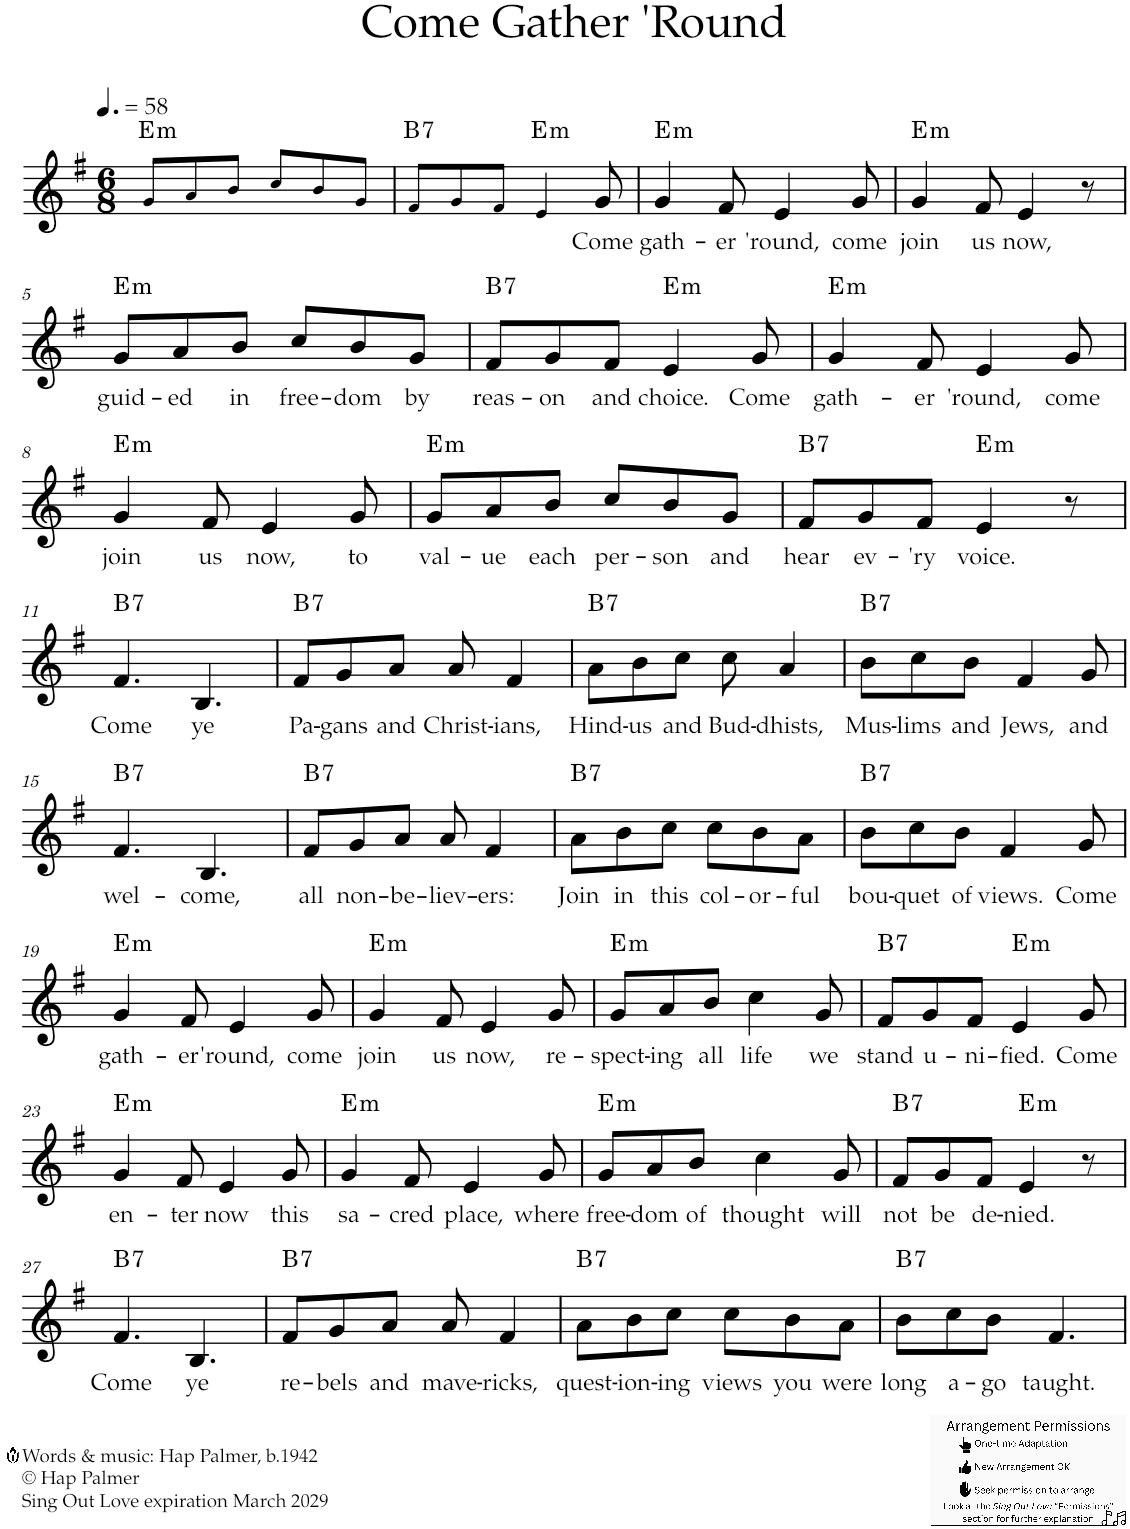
**kern	**text	**harte
*part1	*part1	*part1
*staff1	*staff1	*
*I"Voice	*	*
*I'Voice	*	*
*clefG2	*	*
*k[f#]	*	*
*M6/8	*	*
*MM87	*	*
=1	=1	=1
!	!	!LO:H:kt=m
8g!/L	.	E:min
8a!/	.	.
8b!/J	.	.
8cc!/L	.	.
8b!/	.	.
8g!/J	.	.
=2	=2	=2
!	!	!LO:H:kt=7
8f#!/L	.	B:7
8g!/	.	.
8f#!/J	.	.
!	!	!LO:H:kt=m
4e!/	.	E:min
!	!LO:LY:b	!
8g/	Come	.
=3	=3	=3
!	!LO:LY:b	!LO:H:kt=m
4g/	gath-	E:min
!	!LO:LY:b	!
8f#/	-er	.
!	!LO:LY:b	!
4e/	'round,	.
!	!LO:LY:b	!
8g/	come	.
=4	=4	=4
!	!LO:LY:b	!LO:H:kt=m
4g/	join	E:min
!	!LO:LY:b	!
8f#/	us	.
!	!LO:LY:b	!
4e/	now,	.
8r	.	.
!!LO:LB:g=z
=5	=5	=5
!	!LO:LY:b	!LO:H:kt=m
8g/L	guid-	E:min
!	!LO:LY:b	!
8a/	-ed	.
!	!LO:LY:b	!
8b/J	in	.
!	!LO:LY:b	!
8cc/L	free-	.
!	!LO:LY:b	!
8b/	-dom	.
!	!LO:LY:b	!
8g/J	by	.
=6	=6	=6
!	!LO:LY:b	!LO:H:kt=7
8f#/L	reas-	B:7
!	!LO:LY:b	!
8g/	-on	.
!	!LO:LY:b	!
8f#/J	and	.
!	!LO:LY:b	!LO:H:kt=m
4e/	choice.	E:min
!	!LO:LY:b	!
8g/	Come	.
=7	=7	=7
!	!LO:LY:b	!LO:H:kt=m
4g/	gath-	E:min
!	!LO:LY:b	!
8f#/	-er	.
!	!LO:LY:b	!
4e/	'round,	.
!	!LO:LY:b	!
8g/	come	.
!!LO:LB:g=z
=8	=8	=8
!	!LO:LY:b	!LO:H:kt=m
4g/	join	E:min
!	!LO:LY:b	!
8f#/	us	.
!	!LO:LY:b	!
4e/	now,	.
!	!LO:LY:b	!
8g/	to	.
=9	=9	=9
!	!LO:LY:b	!LO:H:kt=m
8g/L	val-	E:min
!	!LO:LY:b	!
8a/	-ue	.
!	!LO:LY:b	!
8b/J	each	.
!	!LO:LY:b	!
8cc/L	per-	.
!	!LO:LY:b	!
8b/	-son	.
!	!LO:LY:b	!
8g/J	and	.
=10	=10	=10
!	!LO:LY:b	!LO:H:kt=7
8f#/L	hear	B:7
!	!LO:LY:b	!
8g/	ev-	.
!	!LO:LY:b	!
8f#/J	-'ry	.
!	!LO:LY:b	!LO:H:kt=m
4e/	voice.	E:min
8r	.	.
!!LO:LB:g=z
=11	=11	=11
!	!LO:LY:b	!LO:H:kt=7
4.f#/	Come	B:7
!	!LO:LY:b	!
4.B/	ye	.
=12	=12	=12
!	!LO:LY:b	!LO:H:kt=7
8f#/L	Pa-	B:7
!	!LO:LY:b	!
8g/	-gans	.
!	!LO:LY:b	!
8a/J	and	.
!	!LO:LY:b	!
8a/	Christ-	.
!	!LO:LY:b	!
4f#/	-ians,	.
=13	=13	=13
!	!LO:LY:b	!LO:H:kt=7
8a\L	Hind-	B:7
!	!LO:LY:b	!
8b\	-us	.
!	!LO:LY:b	!
8cc\J	and	.
!	!LO:LY:b	!
8cc\	Bud-	.
!	!LO:LY:b	!
4a/	-dhists,	.
=14	=14	=14
!	!LO:LY:b	!LO:H:kt=7
8b\L	Mus-	B:7
!	!LO:LY:b	!
8cc\	-lims	.
!	!LO:LY:b	!
8b\J	and	.
!	!LO:LY:b	!
4f#/	Jews,	.
!	!LO:LY:b	!
8g/	and	.
!!LO:LB:g=z
=15	=15	=15
!	!LO:LY:b	!LO:H:kt=7
4.f#/	wel-	B:7
!	!LO:LY:b	!
4.B/	-come,	.
=16	=16	=16
!	!LO:LY:b	!LO:H:kt=7
8f#/L	all	B:7
!	!LO:LY:b	!
8g/	non-	.
!	!LO:LY:b	!
8a/J	-be-	.
!	!LO:LY:b	!
8a/	-liev-	.
!	!LO:LY:b	!
4f#/	-ers:	.
=17	=17	=17
!	!LO:LY:b	!LO:H:kt=7
8a\L	Join	B:7
!	!LO:LY:b	!
8b\	in	.
!	!LO:LY:b	!
8cc\J	this	.
!	!LO:LY:b	!
8cc\L	col-	.
!	!LO:LY:b	!
8b\	-or-	.
!	!LO:LY:b	!
8a\J	-ful	.
=18	=18	=18
!	!LO:LY:b	!LO:H:kt=7
8b\L	bou-	B:7
!	!LO:LY:b	!
8cc\	-quet	.
!	!LO:LY:b	!
8b\J	of	.
!	!LO:LY:b	!
4f#/	views.	.
!	!LO:LY:b	!
8g/	Come	.
!!LO:LB:g=z
=19	=19	=19
!	!LO:LY:b	!LO:H:kt=m
4g/	gath-	E:min
!	!LO:LY:b	!
8f#/	-er	.
!	!LO:LY:b	!
4e/	'round,	.
!	!LO:LY:b	!
8g/	come	.
=20	=20	=20
!	!LO:LY:b	!LO:H:kt=m
4g/	join	E:min
!	!LO:LY:b	!
8f#/	us	.
!	!LO:LY:b	!
4e/	now,	.
!	!LO:LY:b	!
8g/	re-	.
=21	=21	=21
!	!LO:LY:b	!LO:H:kt=m
8g/L	-spect-	E:min
!	!LO:LY:b	!
8a/	-ing	.
!	!LO:LY:b	!
8b/J	all	.
!	!LO:LY:b	!
4cc\	life	.
!	!LO:LY:b	!
8g/	we	.
=22	=22	=22
!	!LO:LY:b	!LO:H:kt=7
8f#/L	stand	B:7
!	!LO:LY:b	!
8g/	u-	.
!	!LO:LY:b	!
8f#/J	-ni-	.
!	!LO:LY:b	!LO:H:kt=m
4e/	-fied.	E:min
!	!LO:LY:b	!
8g/	Come	.
!!LO:LB:g=z
=23	=23	=23
!	!LO:LY:b	!LO:H:kt=m
4g/	en-	E:min
!	!LO:LY:b	!
8f#/	-ter	.
!	!LO:LY:b	!
4e/	now	.
!	!LO:LY:b	!
8g/	this	.
=24	=24	=24
!	!LO:LY:b	!LO:H:kt=m
4g/	sa-	E:min
!	!LO:LY:b	!
8f#/	-cred	.
!	!LO:LY:b	!
4e/	place,	.
!	!LO:LY:b	!
8g/	where	.
=25	=25	=25
!	!LO:LY:b	!LO:H:kt=m
8g/L	free-	E:min
!	!LO:LY:b	!
8a/	-dom	.
!	!LO:LY:b	!
8b/J	of	.
!	!LO:LY:b	!
4cc\	thought	.
!	!LO:LY:b	!
8g/	will	.
=26	=26	=26
!	!LO:LY:b	!LO:H:kt=7
8f#/L	not	B:7
!	!LO:LY:b	!
8g/	be	.
!	!LO:LY:b	!
8f#/J	de-	.
!	!LO:LY:b	!LO:H:kt=m
4e/	-nied.	E:min
8r	.	.
!!LO:LB:g=z
=27	=27	=27
!	!LO:LY:b	!LO:H:kt=7
4.f#/	Come	B:7
!	!LO:LY:b	!
4.B/	ye	.
=28	=28	=28
!	!LO:LY:b	!LO:H:kt=7
8f#/L	re-	B:7
!	!LO:LY:b	!
8g/	-bels	.
!	!LO:LY:b	!
8a/J	and	.
!	!LO:LY:b	!
8a/	mave-	.
!	!LO:LY:b	!
4f#/	-ricks,	.
=29	=29	=29
!	!LO:LY:b	!LO:H:kt=7
8a\L	quest-	B:7
!	!LO:LY:b	!
8b\	-ion-	.
!	!LO:LY:b	!
8cc\J	-ing	.
!	!LO:LY:b	!
8cc\L	views	.
!	!LO:LY:b	!
8b\	you	.
!	!LO:LY:b	!
8a\J	were	.
=30	=30	=30
!	!LO:LY:b	!LO:H:kt=7
8b\L	long	B:7
!	!LO:LY:b	!
8cc\	a-	.
!	!LO:LY:b	!
8b\J	-go	.
!	!LO:LY:b	!
4.f#/	taught.	.
=	=	=
*-	*-	*-
